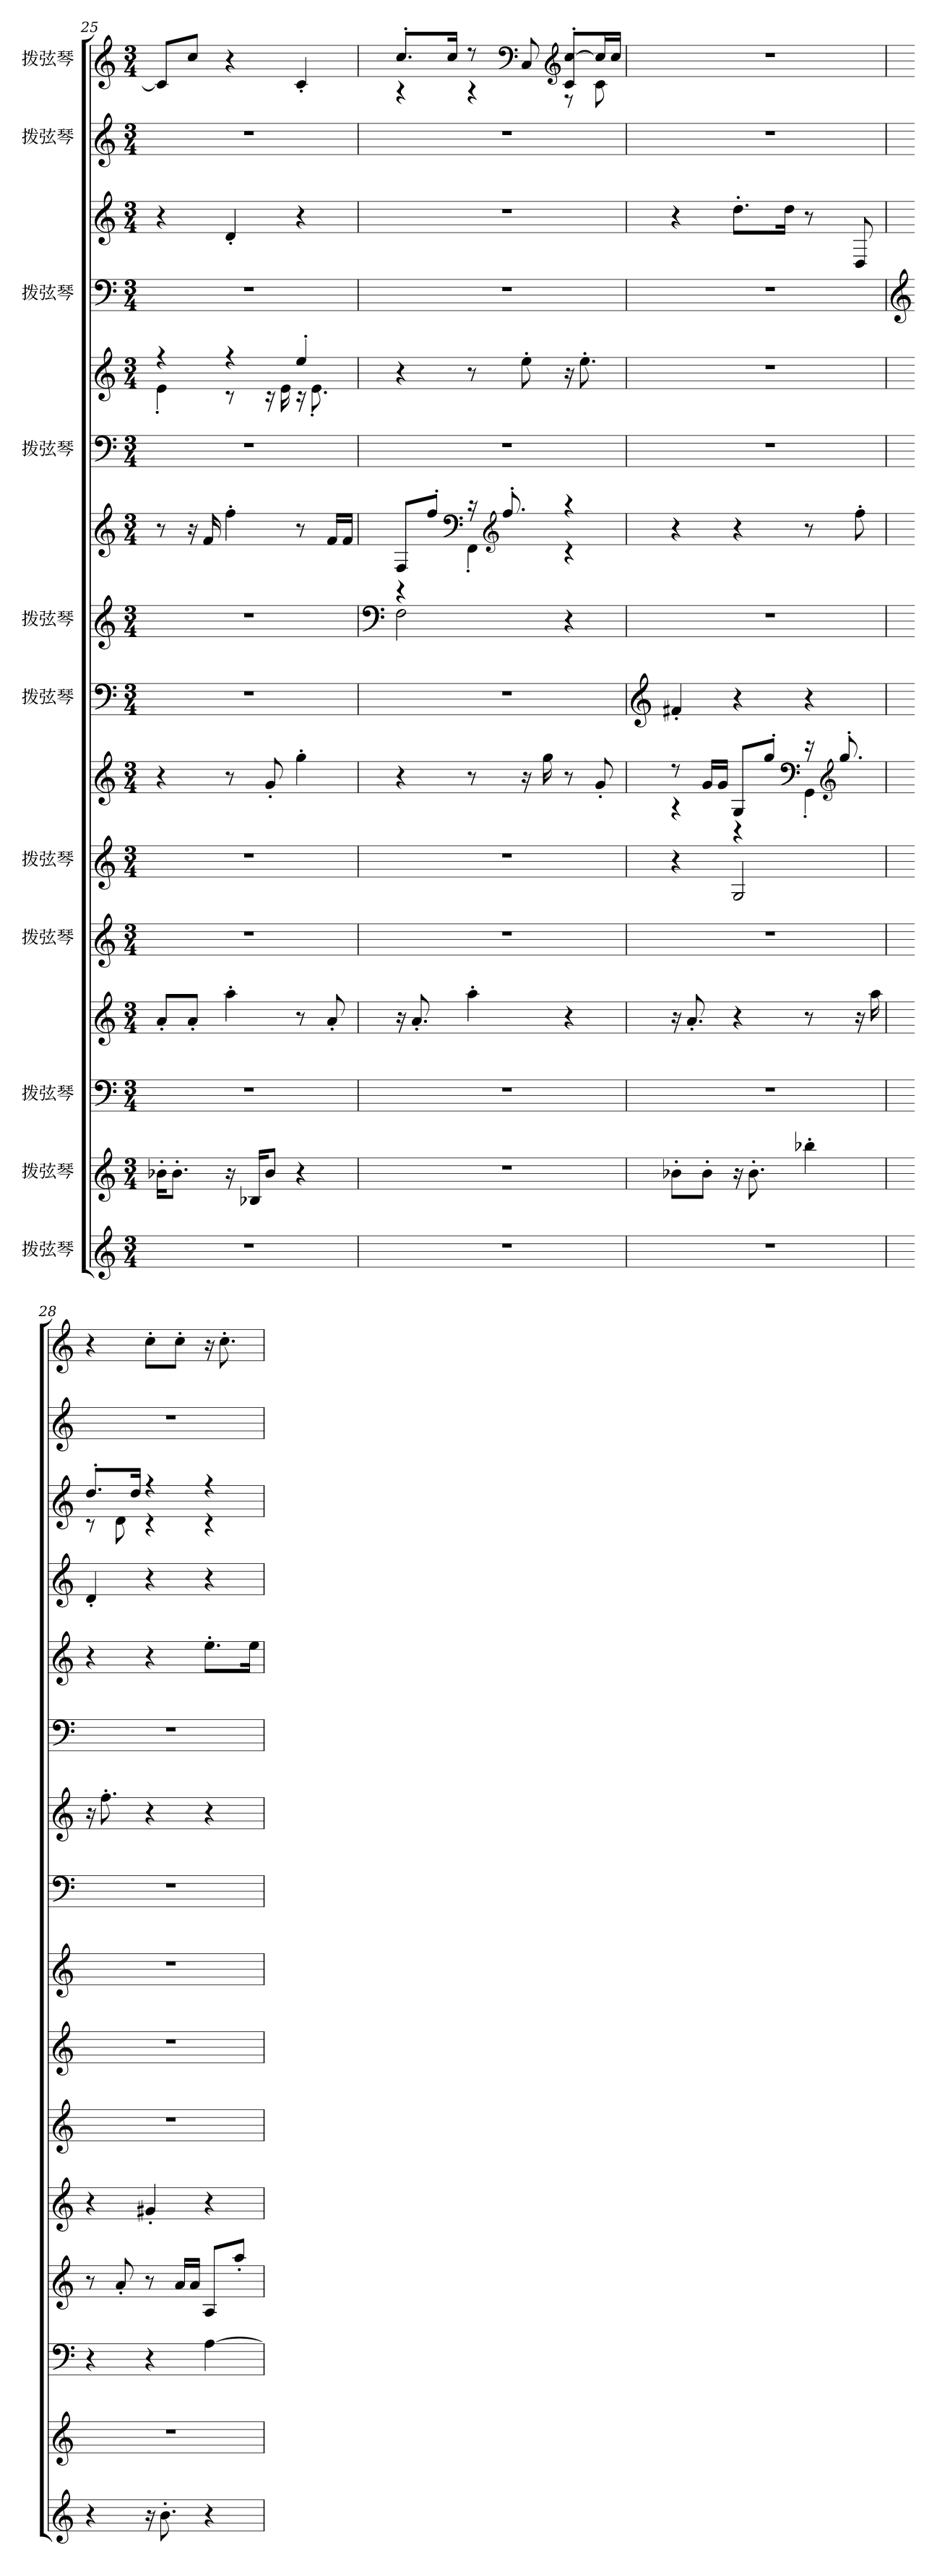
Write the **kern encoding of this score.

**kern	**kern	**kern	**kern	**kern	**kern	**kern	**kern	**kern	**kern	**kern	**kern	**kern	**kern	**kern	**kern
*part11	*part10	*part9	*part9	*part8	*part7	*part7	*part6	*part5	*part5	*part4	*part4	*part3	*part3	*part2	*part1
*staff16	*staff15	*staff14	*staff13	*staff12	*staff11	*staff10	*staff9	*staff8	*staff7	*staff6	*staff5	*staff4	*staff3	*staff2	*staff1
*I"拨弦琴	*I"拨弦琴	*I"拨弦琴	*	*I"拨弦琴	*I"拨弦琴	*	*I"拨弦琴	*I"拨弦琴	*	*I"拨弦琴	*	*I"拨弦琴	*	*I"拨弦琴	*I"拨弦琴
!!LO:PB:g=z
*clefG2	*clefG2	*clefF4	*clefG2	*clefG2	*clefG2	*clefG2	*clefF4	*clefG2	*clefG2	*clefF4	*clefG2	*clefF4	*clefG2	*clefG2	*clefG2
*k[]	*k[]	*k[]	*k[]	*k[]	*k[]	*k[]	*k[]	*k[]	*k[]	*k[]	*k[]	*k[]	*k[]	*k[]	*k[]
*M3/4	*M3/4	*M3/4	*M3/4	*M3/4	*M3/4	*M3/4	*M3/4	*M3/4	*M3/4	*M3/4	*M3/4	*M3/4	*M3/4	*M3/4	*M3/4
=25	=25	=25	=25	=25	=25	=25	=25	=25	=25	=25	=25	=25	=25	=25	=25
*	*	*	*	*	*	*	*	*	*	*	*^	*	*	*	*
2.r	16b-X'\KL	2.r	8a'/L	2.r	2.r	4r	2.r	2.r	8r	2.r	4r	4e'\	2.r	4r	2.r	8c/L]
.	8.b-'\J	.	.	.	.	.	.	.	.	.	.	.	.	.	.	.
.	.	.	8a'/J	.	.	.	.	.	16r	.	.	.	.	.	.	8cc/J
.	.	.	.	.	.	.	.	.	16f/	.	.	.	.	.	.	.
.	16r	.	4aa'\	.	.	8r	.	.	4ff'\	.	4r	8r	.	4d'/	.	4r
.	16B-X/KL	.	.	.	.	.	.	.	.	.	.	.	.	.	.	.
.	8b-/J	.	.	.	.	8g'/	.	.	.	.	.	16r	.	.	.	.
.	.	.	.	.	.	.	.	.	.	.	.	16e\	.	.	.	.
.	4r	.	8r	.	.	4gg'\	.	.	8r	.	4ee'/	16r	.	4r	.	4c'/
.	.	.	.	.	.	.	.	.	.	.	.	8.e'\	.	.	.	.
.	.	.	8a'/	.	.	.	.	.	16f/LL	.	.	.	.	.	.	.
.	.	.	.	.	.	.	.	.	16f/JJ	.	.	.	.	.	.	.
*	*	*	*	*	*	*	*	*	*	*	*v	*v	*	*	*	*
=26	=26	=26	=26	=26	=26	=26	=26	=26	=26	=26	=26	=26	=26	=26	=26
*	*	*	*	*	*	*	*	*clefF4	*	*	*	*	*	*	*
*	*	*	*	*	*	*	*	*	*^	*	*	*	*	*	*^
2.r	2.r	2.r	16r	2.r	2.r	4r	2.r	2F\	8F/L	4r	2.r	4r	2.r	2.r	2.r	8.cc'/L	4r
.	.	.	8.a'/	.	.	.	.	.	.	.	.	.	.	.	.	.	.
.	.	.	.	.	.	.	.	.	8ff'/J	.	.	.	.	.	.	.	.
.	.	.	.	.	.	.	.	.	.	.	.	.	.	.	.	16cc/Jk	.
*	*	*	*	*	*	*	*	*	*clefF4	*	*	*	*	*	*	*	*
.	.	.	4aa'\	.	.	8r	.	.	16r	4FF'\	.	8r	.	.	.	8r	4r
*	*	*	*	*	*	*	*	*	*clefG2	*	*	*	*	*	*	*	*
.	.	.	.	.	.	.	.	.	8.ff'/	.	.	.	.	.	.	.	.
*	*	*	*	*	*	*	*	*	*	*	*	*	*	*	*	*clefF4	*
.	.	.	.	.	.	16r	.	.	.	.	.	8ee'\	.	.	.	8C/	.
.	.	.	.	.	.	16gg\	.	.	.	.	.	.	.	.	.	.	.
*	*	*	*	*	*	*	*	*	*	*	*	*	*	*	*	*clefG2	*
.	.	.	4r	.	.	8r	.	4r	4r	4r	.	16r	.	.	.	8c/' [8cc/'L	8r
.	.	.	.	.	.	.	.	.	.	.	.	8.ee'\	.	.	.	.	.
.	.	.	.	.	.	8g'/	.	.	.	.	.	.	.	.	.	16cc/L]	8c\
.	.	.	.	.	.	.	.	.	.	.	.	.	.	.	.	16cc/JJ	.
*	*	*	*	*	*	*	*	*	*v	*v	*	*	*	*	*	*v	*v
=27	=27	=27	=27	=27	=27	=27	=27	=27	=27	=27	=27	=27	=27	=27	=27
*	*	*	*	*	*	*	*clefG2	*	*	*	*	*	*	*	*
*	*	*	*	*	*	*^	*	*	*	*	*	*	*	*	*
2.r	8b-X'\L	2.r	16r	2.r	4r	8r	4r	4f#X'/	2.r	4r	2.r	2.r	2.r	4r	2.r	2.r
.	.	.	8.a'/	.	.	.	.	.	.	.	.	.	.	.	.	.
.	8b-'\J	.	.	.	.	16g/LL	.	.	.	.	.	.	.	.	.	.
.	.	.	.	.	.	16g/JJ	.	.	.	.	.	.	.	.	.	.
.	16r	.	4r	.	2G/	8G/L	4r	4r	.	4r	.	.	.	8.dd'\L	.	.
.	8.b-'\	.	.	.	.	.	.	.	.	.	.	.	.	.	.	.
.	.	.	.	.	.	8gg'/J	.	.	.	.	.	.	.	.	.	.
.	.	.	.	.	.	.	.	.	.	.	.	.	.	16dd\Jk	.	.
*	*	*	*	*	*	*clefF4	*	*	*	*	*	*	*	*	*	*
.	4bb-X'\	.	8r	.	.	16r	4GG'\	4r	.	8r	.	.	.	8r	.	.
*	*	*	*	*	*	*clefG2	*	*	*	*	*	*	*	*	*	*
.	.	.	.	.	.	8.gg'/	.	.	.	.	.	.	.	.	.	.
.	.	.	16r	.	.	.	.	.	.	8ff'\	.	.	.	8D/	.	.
.	.	.	16aa\	.	.	.	.	.	.	.	.	.	.	.	.	.
*	*	*	*	*	*	*v	*v	*	*	*	*	*	*	*	*	*
!!LO:PB:g=z
=28	=28	=28	=28	=28	=28	=28	=28	=28	=28	=28	=28	=28	=28	=28	=28
*	*	*	*	*	*	*	*	*	*	*	*	*clefG2	*	*	*
*	*	*	*	*	*	*	*	*	*	*	*	*	*^	*	*
4r	2.r	4r	8r	4r	2.r	2.r	2.r	2.r	16r	2.r	4r	4d'/	8.dd'/L	8r	2.r	4r
.	.	.	.	.	.	.	.	.	8.ff'\	.	.	.	.	.	.	.
.	.	.	8a'/	.	.	.	.	.	.	.	.	.	.	8d\	.	.
.	.	.	.	.	.	.	.	.	.	.	.	.	16dd/Jk	.	.	.
16r	.	4r	8r	4g#X'/	.	.	.	.	4r	.	4r	4r	4r	4r	.	8cc'\L
8.b'\	.	.	.	.	.	.	.	.	.	.	.	.	.	.	.	.
.	.	.	16a/LL	.	.	.	.	.	.	.	.	.	.	.	.	8cc'\J
.	.	.	16a/JJ	.	.	.	.	.	.	.	.	.	.	.	.	.
4r	.	[4A\	8A/L	4r	.	.	.	.	4r	.	8.ee'\L	4r	4r	4r	.	16r
.	.	.	.	.	.	.	.	.	.	.	.	.	.	.	.	8.cc'\
.	.	.	8aa'/J	.	.	.	.	.	.	.	.	.	.	.	.	.
.	.	.	.	.	.	.	.	.	.	.	16ee\Jk	.	.	.	.	.
*	*	*	*	*	*	*	*	*	*	*	*	*	*v	*v	*	*
=	=	=	=	=	=	=	=	=	=	=	=	=	=	=	=
*-	*-	*-	*-	*-	*-	*-	*-	*-	*-	*-	*-	*-	*-	*-	*-
